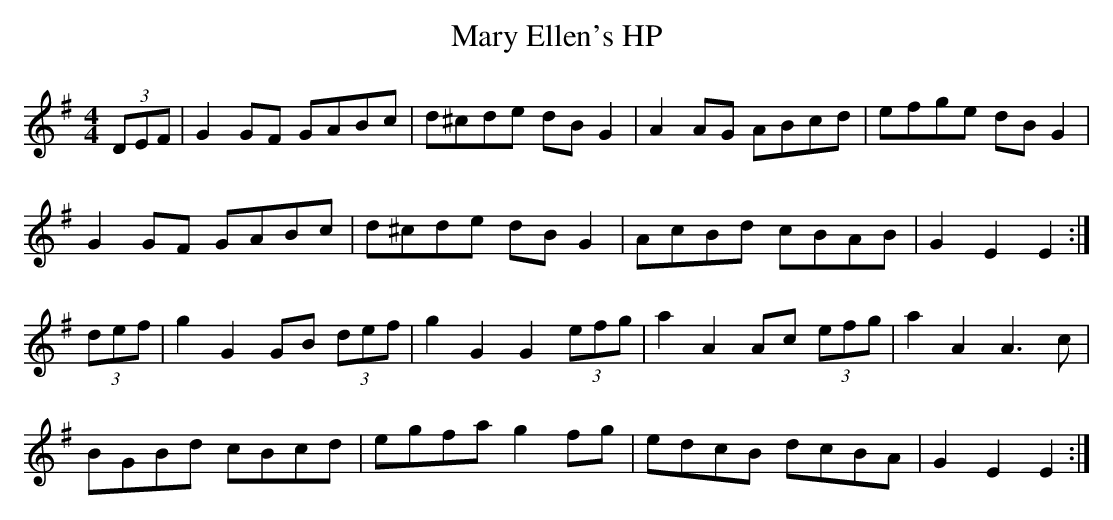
X:1
T: Mary Ellen's HP
L: 1/8
M: 4/4
K: Em
(3DEF|G2 GF GABc|d^cde dB G2|A2 AG ABcd|efge dB G2|
G2 GF GABc|d^cde dB G2|AcBd cBAB|G2 E2 E2 :|
(3def|g2 G2 GB (3def|g2 G2 G2 (3efg|a2 A2 Ac (3efg|\
a2 A2 A3c|
BGBd cBcd|egfa g2 fg|edcB dcBA|G2 E2 E2 :|
